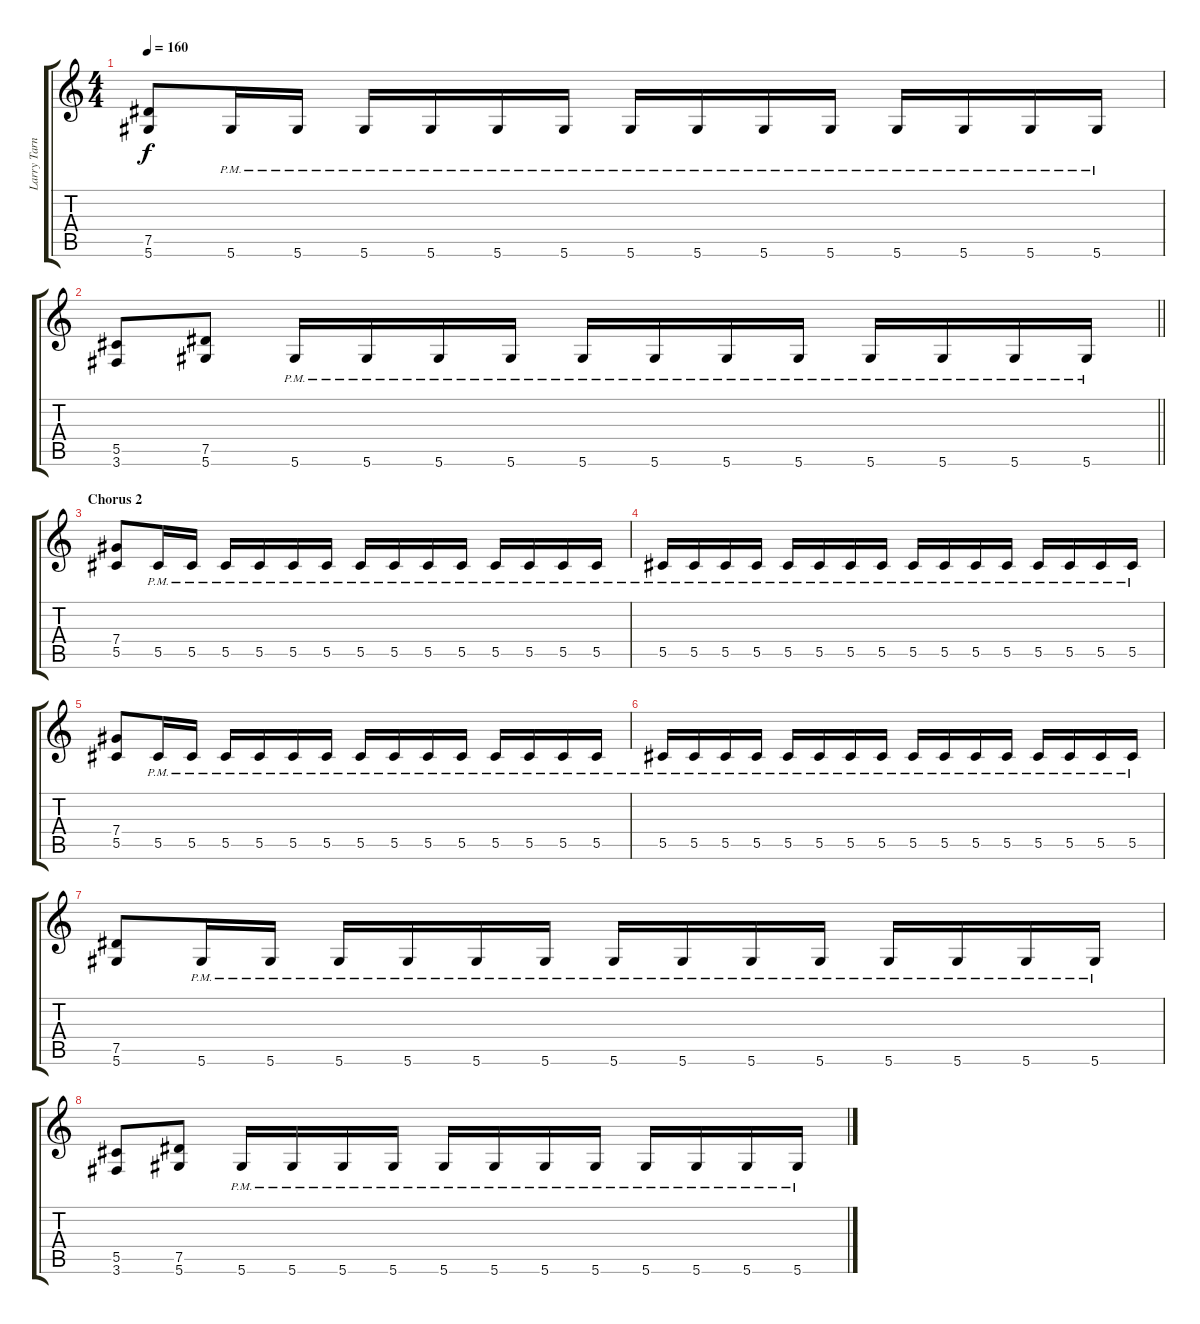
\track ("Larry Tarnowski" "Larry Tarn") {instrument distortionguitar}
\staff {score tabs}
\tuning (Eb4 Bb3 Gb3 Db3 Ab2 Eb2) {hide}
\ts (4 4)
\tempo 160
\clef g2
\ks c
(7.5 5.6).8{dy f} 5.6{pm}.16 5.6{pm}.16 5.6{pm}.16 5.6{pm}.16 5.6{pm}.16 5.6{pm}.16 5.6{pm}.16 5.6{pm}.16 5.6{pm}.16 5.6{pm}.16 5.6{pm}.16 5.6{pm}.16 5.6{pm}.16 5.6{pm}.16 |
\barLineRight lightlight
(5.5 3.6).8 (7.5 5.6).8 5.6{pm}.16 5.6{pm}.16 5.6{pm}.16 5.6{pm}.16 5.6{pm}.16 5.6{pm}.16 5.6{pm}.16 5.6{pm}.16 5.6{pm}.16 5.6{pm}.16 5.6{pm}.16 5.6{pm}.16 |
\section ("" "Chorus 2")
(7.4 5.5).8 5.5{pm}.16 5.5{pm}.16 5.5{pm}.16 5.5{pm}.16 5.5{pm}.16 5.5{pm}.16 5.5{pm}.16 5.5{pm}.16 5.5{pm}.16 5.5{pm}.16 5.5{pm}.16 5.5{pm}.16 5.5{pm}.16 5.5{pm}.16 |
5.5{pm}.16 5.5{pm}.16 5.5{pm}.16 5.5{pm}.16 5.5{pm}.16 5.5{pm}.16 5.5{pm}.16 5.5{pm}.16 5.5{pm}.16 5.5{pm}.16 5.5{pm}.16 5.5{pm}.16 5.5{pm}.16 5.5{pm}.16 5.5{pm}.16 5.5{pm}.16 |
(7.4 5.5).8 5.5{pm}.16 5.5{pm}.16 5.5{pm}.16 5.5{pm}.16 5.5{pm}.16 5.5{pm}.16 5.5{pm}.16 5.5{pm}.16 5.5{pm}.16 5.5{pm}.16 5.5{pm}.16 5.5{pm}.16 5.5{pm}.16 5.5{pm}.16 |
5.5{pm}.16 5.5{pm}.16 5.5{pm}.16 5.5{pm}.16 5.5{pm}.16 5.5{pm}.16 5.5{pm}.16 5.5{pm}.16 5.5{pm}.16 5.5{pm}.16 5.5{pm}.16 5.5{pm}.16 5.5{pm}.16 5.5{pm}.16 5.5{pm}.16 5.5{pm}.16 |
(7.5 5.6).8 5.6{pm}.16 5.6{pm}.16 5.6{pm}.16 5.6{pm}.16 5.6{pm}.16 5.6{pm}.16 5.6{pm}.16 5.6{pm}.16 5.6{pm}.16 5.6{pm}.16 5.6{pm}.16 5.6{pm}.16 5.6{pm}.16 5.6{pm}.16 |
(5.5 3.6).8 (7.5 5.6).8 5.6{pm}.16 5.6{pm}.16 5.6{pm}.16 5.6{pm}.16 5.6{pm}.16 5.6{pm}.16 5.6{pm}.16 5.6{pm}.16 5.6{pm}.16 5.6{pm}.16 5.6{pm}.16 5.6{pm}.16
